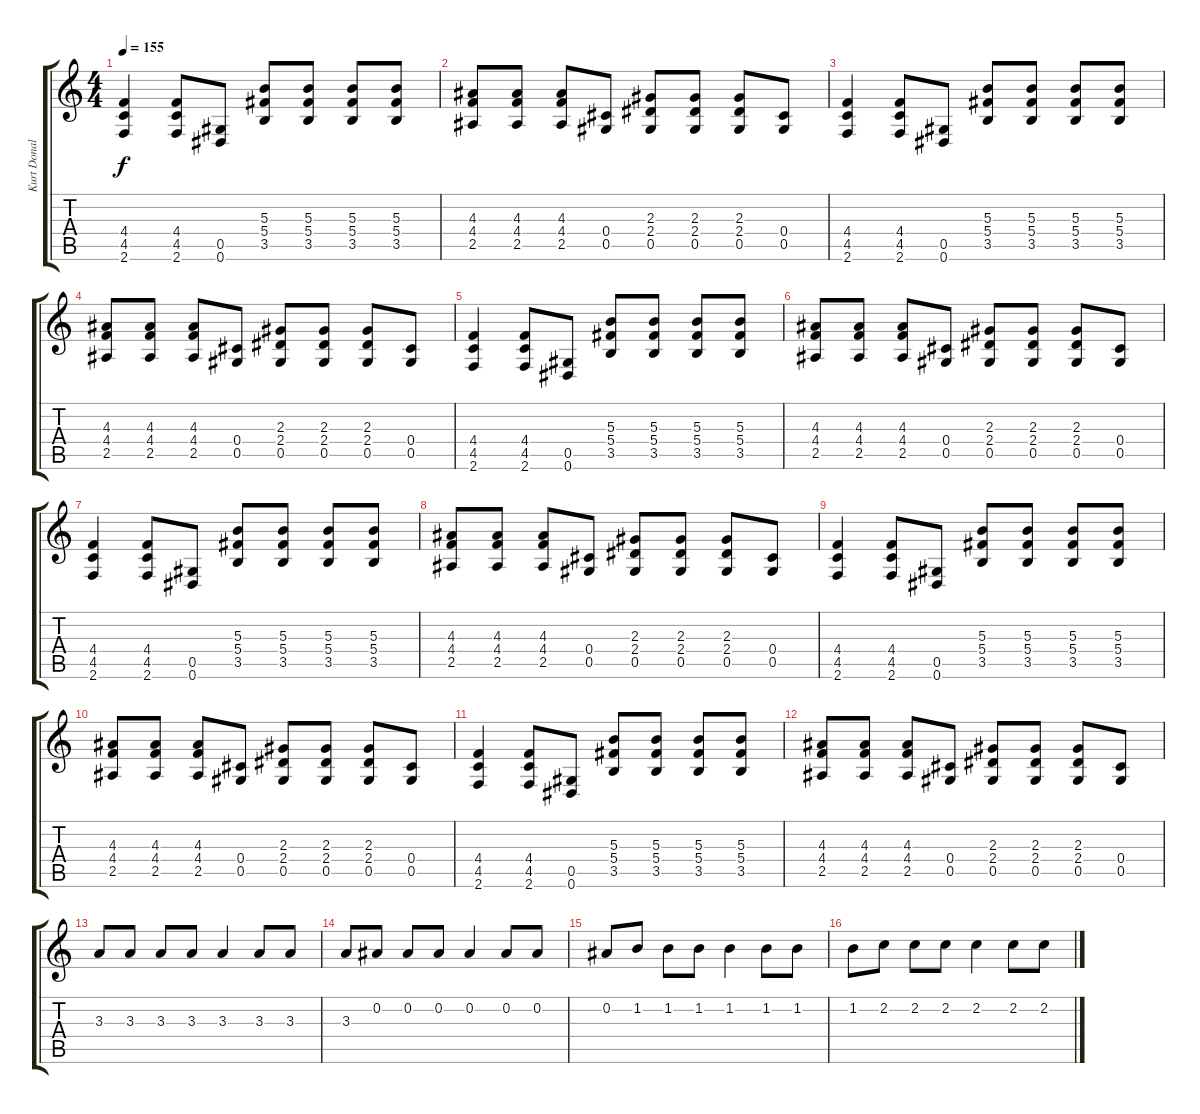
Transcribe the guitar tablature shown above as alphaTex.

\track ("Kurt Donald Cobain " "Kurt Donal") {instrument electricguitarclean}
\staff {score tabs}
\tuning (Eb4 Bb3 Gb3 Db3 Ab2 Eb2) {hide}
\ts (4 4)
\tempo 155
\clef g2
\ks c
(4.4 4.5 2.6).4{dy f} (4.4 4.5 2.6).8 (0.5 0.6).8 (5.3 5.4 3.5).8 (5.3 5.4 3.5).8 (5.3 5.4 3.5).8 (5.3 5.4 3.5).8 |
(4.3 4.4 2.5).8 (4.3 4.4 2.5).8 (4.3 4.4 2.5).8 (0.4 0.5).8 (2.3 2.4 0.5).8 (2.3 2.4 0.5).8 (2.3 2.4 0.5).8 (0.4 0.5).8 |
(4.4 4.5 2.6).4 (4.4 4.5 2.6).8 (0.5 0.6).8 (5.3 5.4 3.5).8 (5.3 5.4 3.5).8 (5.3 5.4 3.5).8 (5.3 5.4 3.5).8 |
(4.3 4.4 2.5).8 (4.3 4.4 2.5).8 (4.3 4.4 2.5).8 (0.4 0.5).8 (2.3 2.4 0.5).8 (2.3 2.4 0.5).8 (2.3 2.4 0.5).8 (0.4 0.5).8 |
(4.4 4.5 2.6).4 (4.4 4.5 2.6).8 (0.5 0.6).8 (5.3 5.4 3.5).8 (5.3 5.4 3.5).8 (5.3 5.4 3.5).8 (5.3 5.4 3.5).8 |
(4.3 4.4 2.5).8 (4.3 4.4 2.5).8 (4.3 4.4 2.5).8 (0.4 0.5).8 (2.3 2.4 0.5).8 (2.3 2.4 0.5).8 (2.3 2.4 0.5).8 (0.4 0.5).8 |
(4.4 4.5 2.6).4 (4.4 4.5 2.6).8 (0.5 0.6).8 (5.3 5.4 3.5).8 (5.3 5.4 3.5).8 (5.3 5.4 3.5).8 (5.3 5.4 3.5).8 |
(4.3 4.4 2.5).8 (4.3 4.4 2.5).8 (4.3 4.4 2.5).8 (0.4 0.5).8 (2.3 2.4 0.5).8 (2.3 2.4 0.5).8 (2.3 2.4 0.5).8 (0.4 0.5).8 |
(4.4 4.5 2.6).4 (4.4 4.5 2.6).8 (0.5 0.6).8 (5.3 5.4 3.5).8 (5.3 5.4 3.5).8 (5.3 5.4 3.5).8 (5.3 5.4 3.5).8 |
(4.3 4.4 2.5).8 (4.3 4.4 2.5).8 (4.3 4.4 2.5).8 (0.4 0.5).8 (2.3 2.4 0.5).8 (2.3 2.4 0.5).8 (2.3 2.4 0.5).8 (0.4 0.5).8 |
(4.4 4.5 2.6).4 (4.4 4.5 2.6).8 (0.5 0.6).8 (5.3 5.4 3.5).8 (5.3 5.4 3.5).8 (5.3 5.4 3.5).8 (5.3 5.4 3.5).8 |
(4.3 4.4 2.5).8 (4.3 4.4 2.5).8 (4.3 4.4 2.5).8 (0.4 0.5).8 (2.3 2.4 0.5).8 (2.3 2.4 0.5).8 (2.3 2.4 0.5).8 (0.4 0.5).8 |
3.3.8 3.3.8 3.3.8 3.3.8 3.3.4 3.3.8 3.3.8 |
3.3.8 0.2.8 0.2.8 0.2.8 0.2.4 0.2.8 0.2.8 |
0.2.8 1.2.8 1.2.8 1.2.8 1.2.4 1.2.8 1.2.8 |
1.2.8 2.2.8 2.2.8 2.2.8 2.2.4 2.2.8 2.2.8
